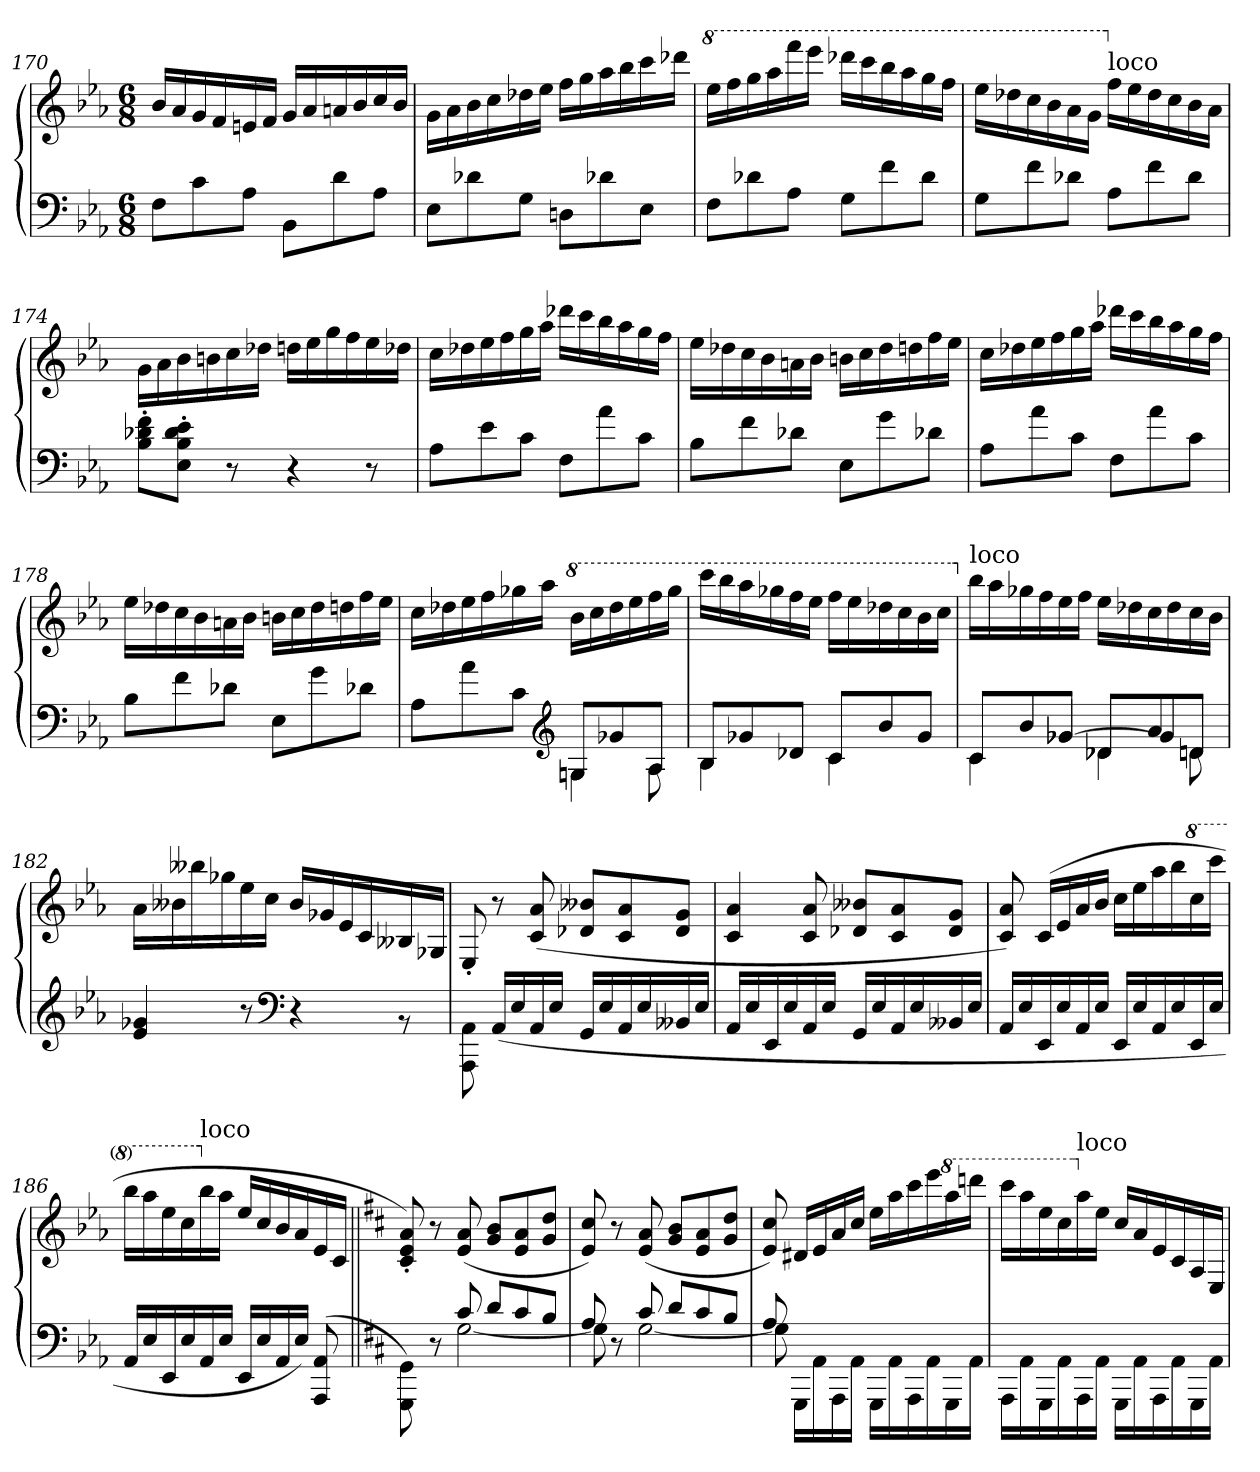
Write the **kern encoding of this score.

**kern	**kern
*part1	*part1
*staff2	*staff1
*clefF4	*clefG2
*k[b-e-a-]	*k[b-e-a-]
*M6/8	*M6/8
=170	=170
8FL	16b-LL
.	16a-
8c	16g
.	16f
8A-J	16en
.	16fJJ
8BB-L	16gLL
.	16a-
8d	16an
.	16b-
8A-J	16cc
.	16b-JJ
=171	=171
8E-L	16gLL
.	16a-
8d-X	16b-
.	16cc
8GJ	16dd-X
.	16ee-JJ
8DnL	16ffLL
.	16gg
8d-X	16aa-
.	16bb-
8E-J	16ccc
.	16ddd-XJJ
=172	=172
*	*8va
8FL	16eee-LL
.	16fff
8d-X	16ggg
.	16aaa-
8A-J	16ffff
.	16eeee-JJ
8GL	16dddd-XLL
.	16cccc
8f	16bbb-
.	16aaa-
8d-J	16ggg
.	16fffJJ
=173	=173
8GL	16eee-LL
.	16ddd-X
8f	16ccc
.	16bb-
8d-XJ	16aa-
.	16ggJJ
*	*X8va
!	!LO:TX:a:t=loco
8A-L	16ffLL
.	16ee-
8f	16dd-
.	16cc
8d-J	16b-
.	16a-JJ
=174	=174
8f'> 8d-X'> 8B-'>L	16gLL
.	16a-
8e-'> 8d-'> 8B-'> 8E-'>J	16b-
.	16bn
8r	16cc
.	16dd-XJJ
4r	16ddnLL
.	16ee-
.	16gg
.	16ff
8r	16ee-
.	16dd-XJJ
=175	=175
8A-L	16ccLL
.	16dd-X
8e-	16ee-
.	16ff
8cJ	16gg
.	16aa-JJ
8FL	16ddd-XLL
.	16ccc
8a-	16bb-
.	16aa-
8cJ	16gg
.	16ffJJ
=176	=176
8B-L	16ee-LL
.	16dd-X
8f	16cc
.	16b-
8d-XJ	16an
.	16b-JJ
8E-L	16bnLL
.	16cc
8g	16dd-
.	16ddn
8d-XJ	16ff
.	16ee-JJ
=177	=177
8A-L	16ccLL
.	16dd-X
8a-	16ee-
.	16ff
8cJ	16gg
.	16aa-JJ
8FL	16ddd-XLL
.	16ccc
8a-	16bb-
.	16aa-
8cJ	16gg
.	16ffJJ
=178	=178
8B-L	16ee-LL
.	16dd-X
8f	16cc
.	16b-
8d-XJ	16an
.	16b-JJ
8E-L	16bnLL
.	16cc
8g	16dd-
.	16ddn
8d-XJ	16ff
.	16ee-JJ
=179	=179
*^	*
8A-L	4.ryy	16ccLL
.	.	16dd-X
8a-	.	16ee-
.	.	16ff
8cJ	.	16gg-X
.	.	16aa-JJ
*clefG2	*	*
*	*	*8va
8GnL	4Gn	16bb-LL
.	.	16ccc
8g-X	.	16ddd-
.	.	16eee-
8A-J	8A-	16fff
.	.	16ggg-JJ
=180	=180	=180
8B-L	4B-	16ccccLL
.	.	16bbb-
8g-X	.	16aaa-
.	.	16ggg-X
8d-XJ	8ryy	16fff
.	.	16eee-JJ
8cL	4c	16fffLL
.	.	16eee-
8b-	.	16ddd-X
.	.	16ccc
8g-J	8ryy	16bb-
.	.	16cccJJ
=181	=181	=181
*	*^	*
*	*	*	*X8va
!	!	!	!LO:TX:a:t=loco
8cL	4c	4ryy	16bb-LL
.	.	.	16aa-
8b-	.	.	16gg-X
.	.	.	16ff
8g-XJ	8ryy	[4g-X	16ee-
.	.	.	16ffJJ
8d-XL	4d-X	.	16ee-LL
.	.	.	16dd-X
8a-	.	4g-]	16cc
.	.	.	16dd-
8dnJ	8dn	.	16cc
.	.	.	16b-JJ
*v	*v	*v	*
=182	=182
4g-X 4e-	16a-LL
.	16b--X
.	16bb--X
.	16gg-X
8r	16ee-
.	16ccJJ
*clefF4	*
4r	16b--LL
.	16g-
.	16e-
.	16c
8rBB	16B--X/
.	16G-XJJ
=183	=183
8AA-\ 8AAA-\	8E-'>/
(<16AA-LL	8r
16E-	.
16AA-	(>8a- 8c
16E-JJ	.
16GGLL	8b--X 8d-XL
16E-	.
16AA-	8a- 8c
16E-	.
16BB--X	8g 8d-J
16E-JJ	.
=184	=184
16AA-LL	4a- 4c
16E-	.
16EE-	.
16E-	.
16AA-	8a- 8c
16E-JJ	.
16GGLL	8b--X 8d-XL
16E-	.
16AA-	8a- 8c
16E-	.
16BB--X	8g 8d-J
16E-JJ	.
=185	=185
16AA-LL	8a- 8c)
16E-	.
16EE-	(>16cLL
16E-	16e-
16AA-	16a-
16E-JJ	16b-JJ
16EE-LL	16ccLL
16E-	16ee-
16AA-	16aa-
16E-	16bb-
*	*8va
16EE-	16ccc
16E-JJ	16ccccJJ
=186	=186
16AA-LL	16bbb-LL
16E-	16aaa-
16EE-	16eee-
16E-	16ccc
*	*X8va
!	!LO:TX:a:t=loco
16AA-	16bb-
16E-JJ	16aa-JJ
16EE-LL	16ee-LL
16E-	16cc
16AA-	16b-
16E-JJ)	16a-
(<8AA- 8AAA-	16e-
.	16cJJ
=187||	=187||
*k[f#c#]	*k[f#c#]
*^	*
8GG\ 8GGG\)	4ryy	8a'> 8e'> 8c#'>)
8r	.	8r
8c#	[2G	(>8a 8e
8dL	.	8b 8gL
8c#	.	8a 8e
8BJ	.	8dd 8gJ
=188	=188	=188
8A	8G]	8cc# 8e)
8ryy	8r	8r
8c#	[2G	(>8a 8e
8dL	.	8b 8gL
8c#	.	8a 8e
8BJ	.	8dd 8gJ
=189	=189	=189
8A	8G]	8cc# 8e)
16GGG\LL	4ryy	16d#XLL
16AA	.	16e
16AAA	.	16a
16AAJJ	.	16cc#JJ
16GGG\LL	4.ryy	16eeLL
16AA	.	16aa
16AAA	.	16ccc#
16AA	.	16eee
*	*	*8va
16GGG	.	16aaa
16AAJJ	.	16ddddnJJ
*v	*v	*
=190	=190
16AAA\LL	16cccc#LL
16AA	16aaa
16GGG	16eee
16AA	16ccc#
*	*X8va
!	!LO:TX:a:t=loco
16AAA	16aa
16AAJJ	16eeJJ
16GGG\LL	16cc#LL
16AA	16a
16AAA	16e
16AA	16c#
16GGG\	16A/
16AA\JJ	16E/JJ
=	=
*-	*-
